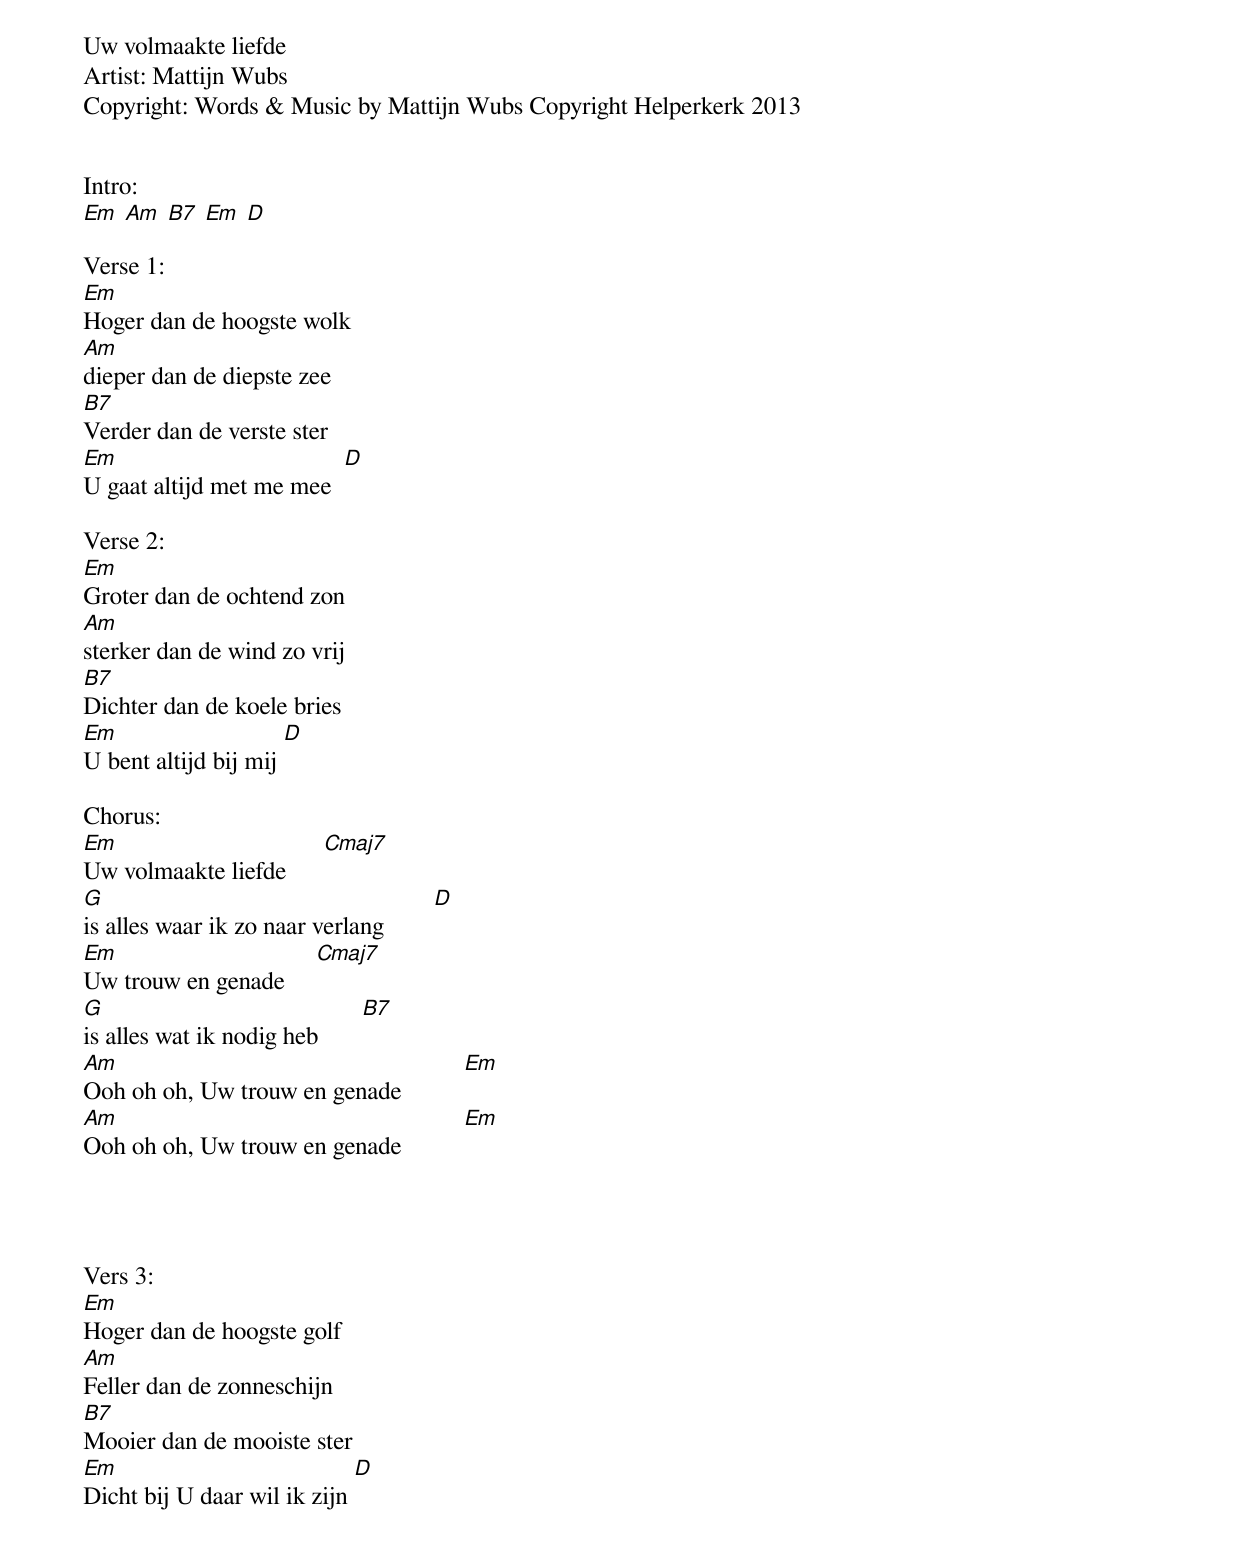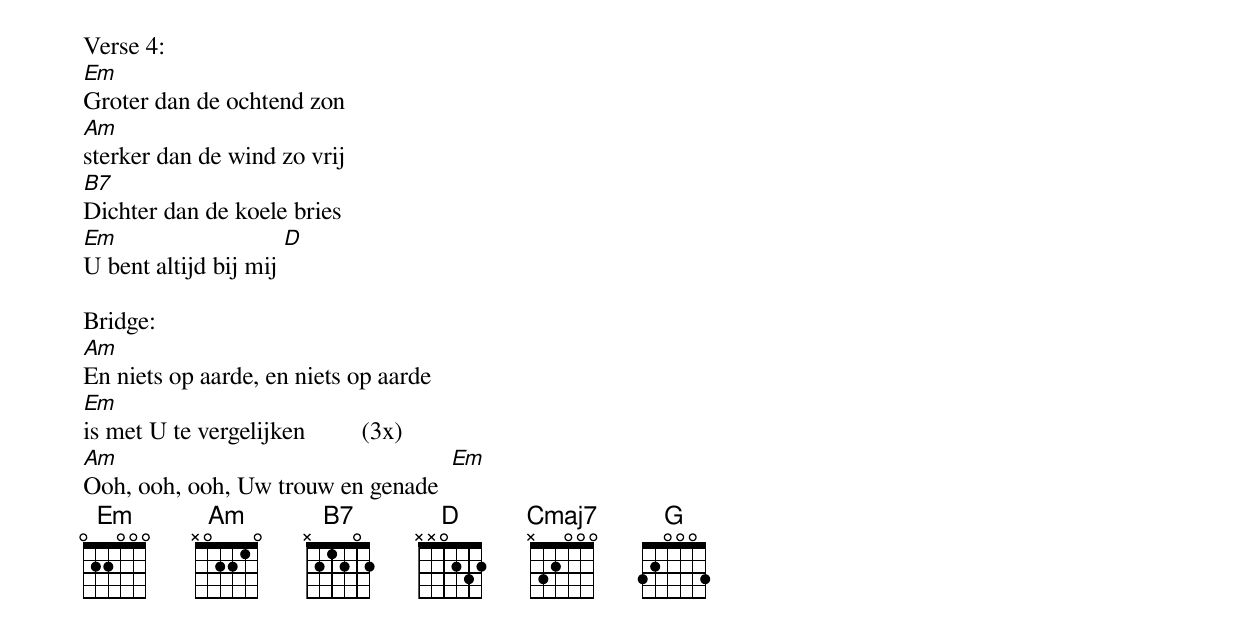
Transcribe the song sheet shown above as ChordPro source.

Uw volmaakte liefde
Artist: Mattijn Wubs
Copyright: Words & Music by Mattijn Wubs Copyright Helperkerk 2013


Intro:
[Em] [Am] [B7] [Em] [D]

Verse 1:
[Em]Hoger dan de hoogste wolk
[Am]dieper dan de diepste zee
[B7]Verder dan de verste ster
[Em]U gaat altijd met me mee  [D]

Verse 2:
[Em]Groter dan de ochtend zon
[Am]sterker dan de wind zo vrij
[B7]Dichter dan de koele bries
[Em]U bent altijd bij mij [D]

Chorus:
[Em]Uw volmaakte liefde      [Cmaj7]
[G]is alles waar ik zo naar verlang        [D]
[Em]Uw trouw en genade     [Cmaj7]
[G]is alles wat ik nodig heb       [B7]
[Am]Ooh oh oh, Uw trouw en genade          [Em]
[Am]Ooh oh oh, Uw trouw en genade          [Em]




Vers 3:
[Em]Hoger dan de hoogste golf
[Am]Feller dan de zonneschijn
[B7]Mooier dan de mooiste ster
[Em]Dicht bij U daar wil ik zijn [D]

Verse 4:
[Em]Groter dan de ochtend zon
[Am]sterker dan de wind zo vrij
[B7]Dichter dan de koele bries
[Em]U bent altijd bij mij [D]

Bridge:
[Am]En niets op aarde, en niets op aarde
[Em]is met U te vergelijken 	       (3x)
[Am]Ooh, ooh, ooh, Uw trouw en genade  [Em]
